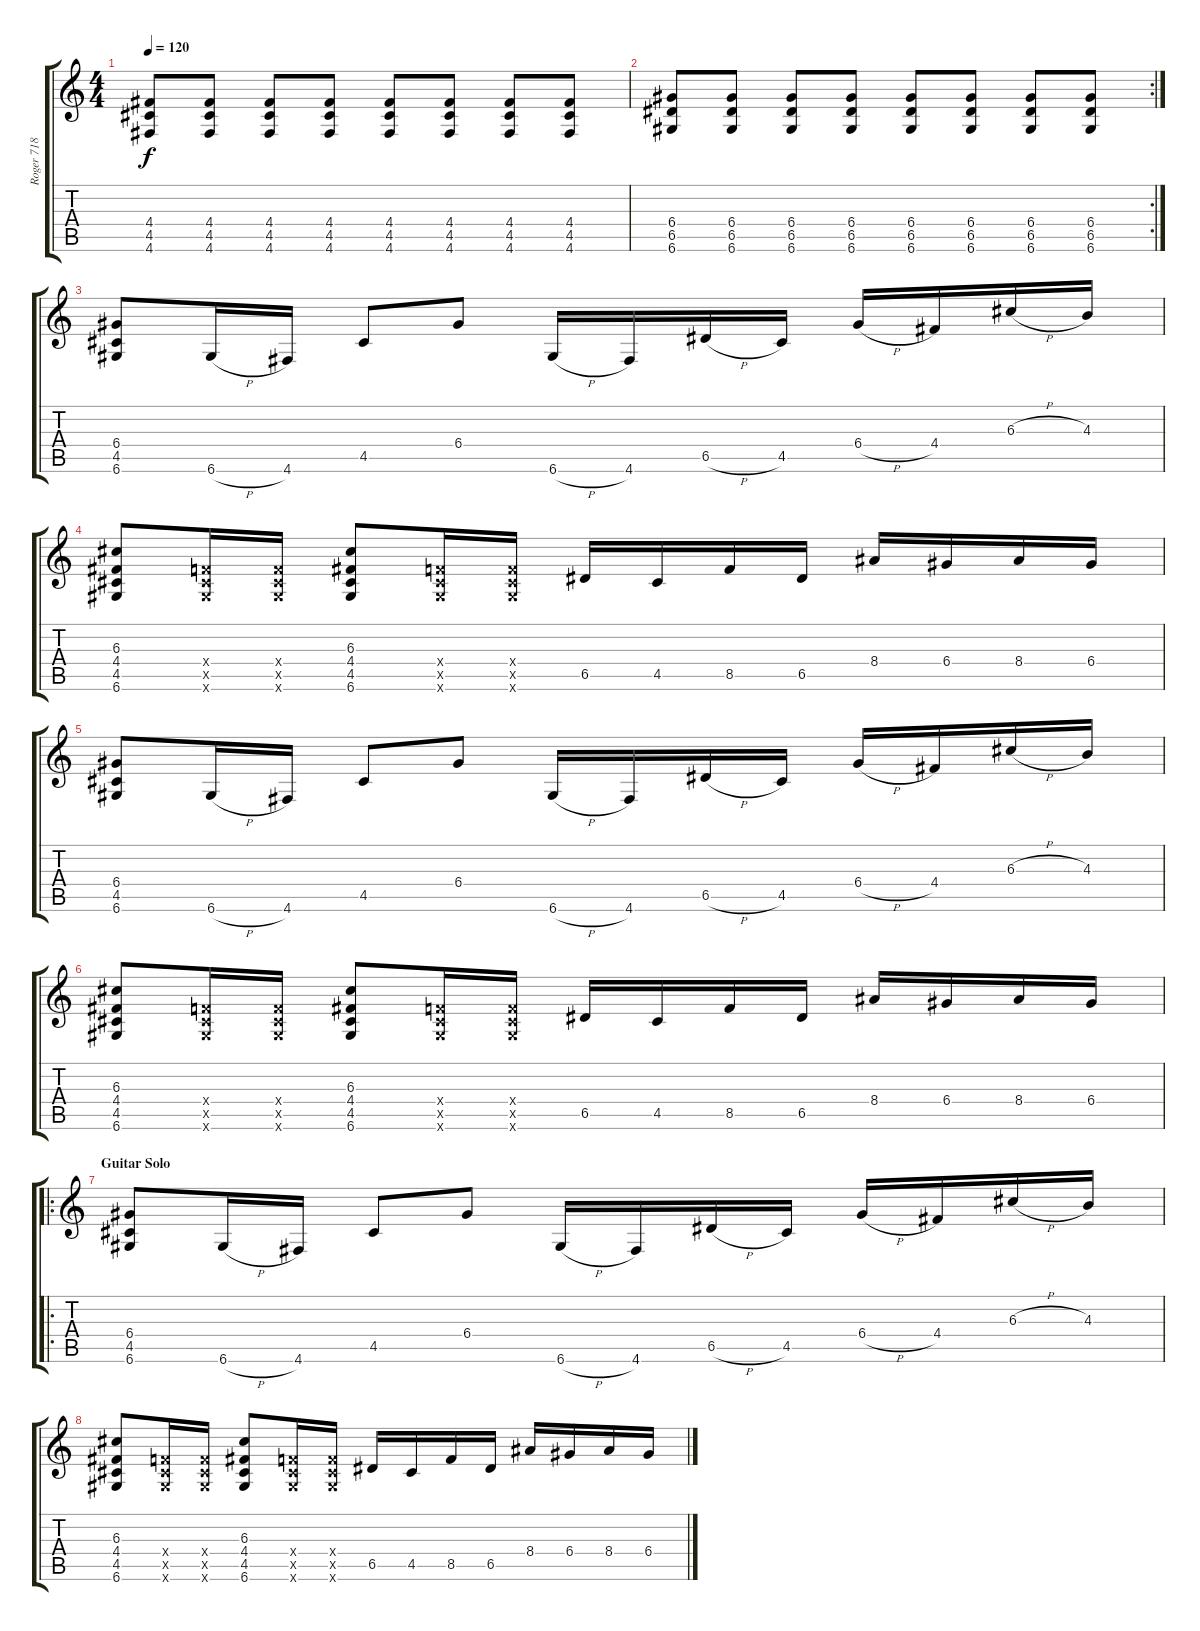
\track ("Roger 718" "Roger 718") {instrument distortionguitar}
\staff {score tabs}
\tuning (E4 B3 G3 D3 A2 D2) {hide}
\ts (4 4)
\tempo 120
\clef g2
\ks c
(4.4 4.5 4.6).8{dy f} (4.4 4.5 4.6).8 (4.4 4.5 4.6).8 (4.4 4.5 4.6).8 (4.4 4.5 4.6).8 (4.4 4.5 4.6).8 (4.4 4.5 4.6).8 (4.4 4.5 4.6).8 |
\rc 2
(6.4 6.5 6.6).8 (6.4 6.5 6.6).8 (6.4 6.5 6.6).8 (6.4 6.5 6.6).8 (6.4 6.5 6.6).8 (6.4 6.5 6.6).8 (6.4 6.5 6.6).8 (6.4 6.5 6.6).8 |
(6.4 4.5 6.6).8 6.6{h}.16 4.6.16 4.5.8 6.4.8 6.6{h}.16 4.6.16 6.5{h}.16 4.5.16 6.4{h}.16 4.4.16 6.3{h}.16 4.3.16 |
(6.3 4.4 4.5 6.6).8 (3.4{x} 4.5{x} 6.6{x}).16 (3.4{x} 4.5{x} 6.6{x}).16 (6.3 4.4 4.5 6.6).8 (3.4{x} 4.5{x} 6.6{x}).16 (3.4{x} 4.5{x} 6.6{x}).16 6.5.16 4.5.16 8.5.16 6.5.16 8.4.16 6.4.16 8.4.16 6.4.16 |
(6.4 4.5 6.6).8 6.6{h}.16 4.6.16 4.5.8 6.4.8 6.6{h}.16 4.6.16 6.5{h}.16 4.5.16 6.4{h}.16 4.4.16 6.3{h}.16 4.3.16 |
(6.3 4.4 4.5 6.6).8 (3.4{x} 4.5{x} 6.6{x}).16 (3.4{x} 4.5{x} 6.6{x}).16 (6.3 4.4 4.5 6.6).8 (3.4{x} 4.5{x} 6.6{x}).16 (3.4{x} 4.5{x} 6.6{x}).16 6.5.16 4.5.16 8.5.16 6.5.16 8.4.16 6.4.16 8.4.16 6.4.16 |
\ro
\section ("" "Guitar Solo")
(6.4 4.5 6.6).8 6.6{h}.16 4.6.16 4.5.8 6.4.8 6.6{h}.16 4.6.16 6.5{h}.16 4.5.16 6.4{h}.16 4.4.16 6.3{h}.16 4.3.16 |
(6.3 4.4 4.5 6.6).8 (3.4{x} 4.5{x} 6.6{x}).16 (3.4{x} 4.5{x} 6.6{x}).16 (6.3 4.4 4.5 6.6).8 (3.4{x} 4.5{x} 6.6{x}).16 (3.4{x} 4.5{x} 6.6{x}).16 6.5.16 4.5.16 8.5.16 6.5.16 8.4.16 6.4.16 8.4.16 6.4.16
